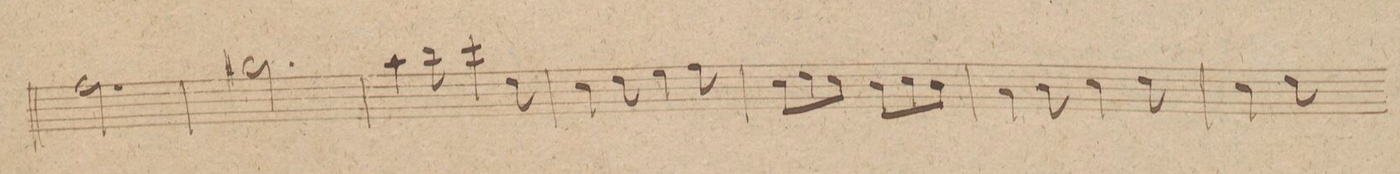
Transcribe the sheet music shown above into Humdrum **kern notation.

**kern	**dynam
*I"Oboi 1mo	*
*clefG2	*
*k[]	*
*M6/8	*
2.ff\	.
=117	=117
2.gg#X\	.
=118	=118
4aa\	.
8bb\	.
4ccc\	.
8dd\	.
=119	=119
4cc\	.
8dd\	.
4ee\	.
8ff\	.
=120	=120
8cc\L	.
8dd\	.
8cc\J	.
8b\L	.
8cc\	.
8b\J	.
=121	=121
4a\	.
8b\	.
4cc\	.
8dd\	.
=122	=122
4cc\	.
8dd\	.
*-	*-
